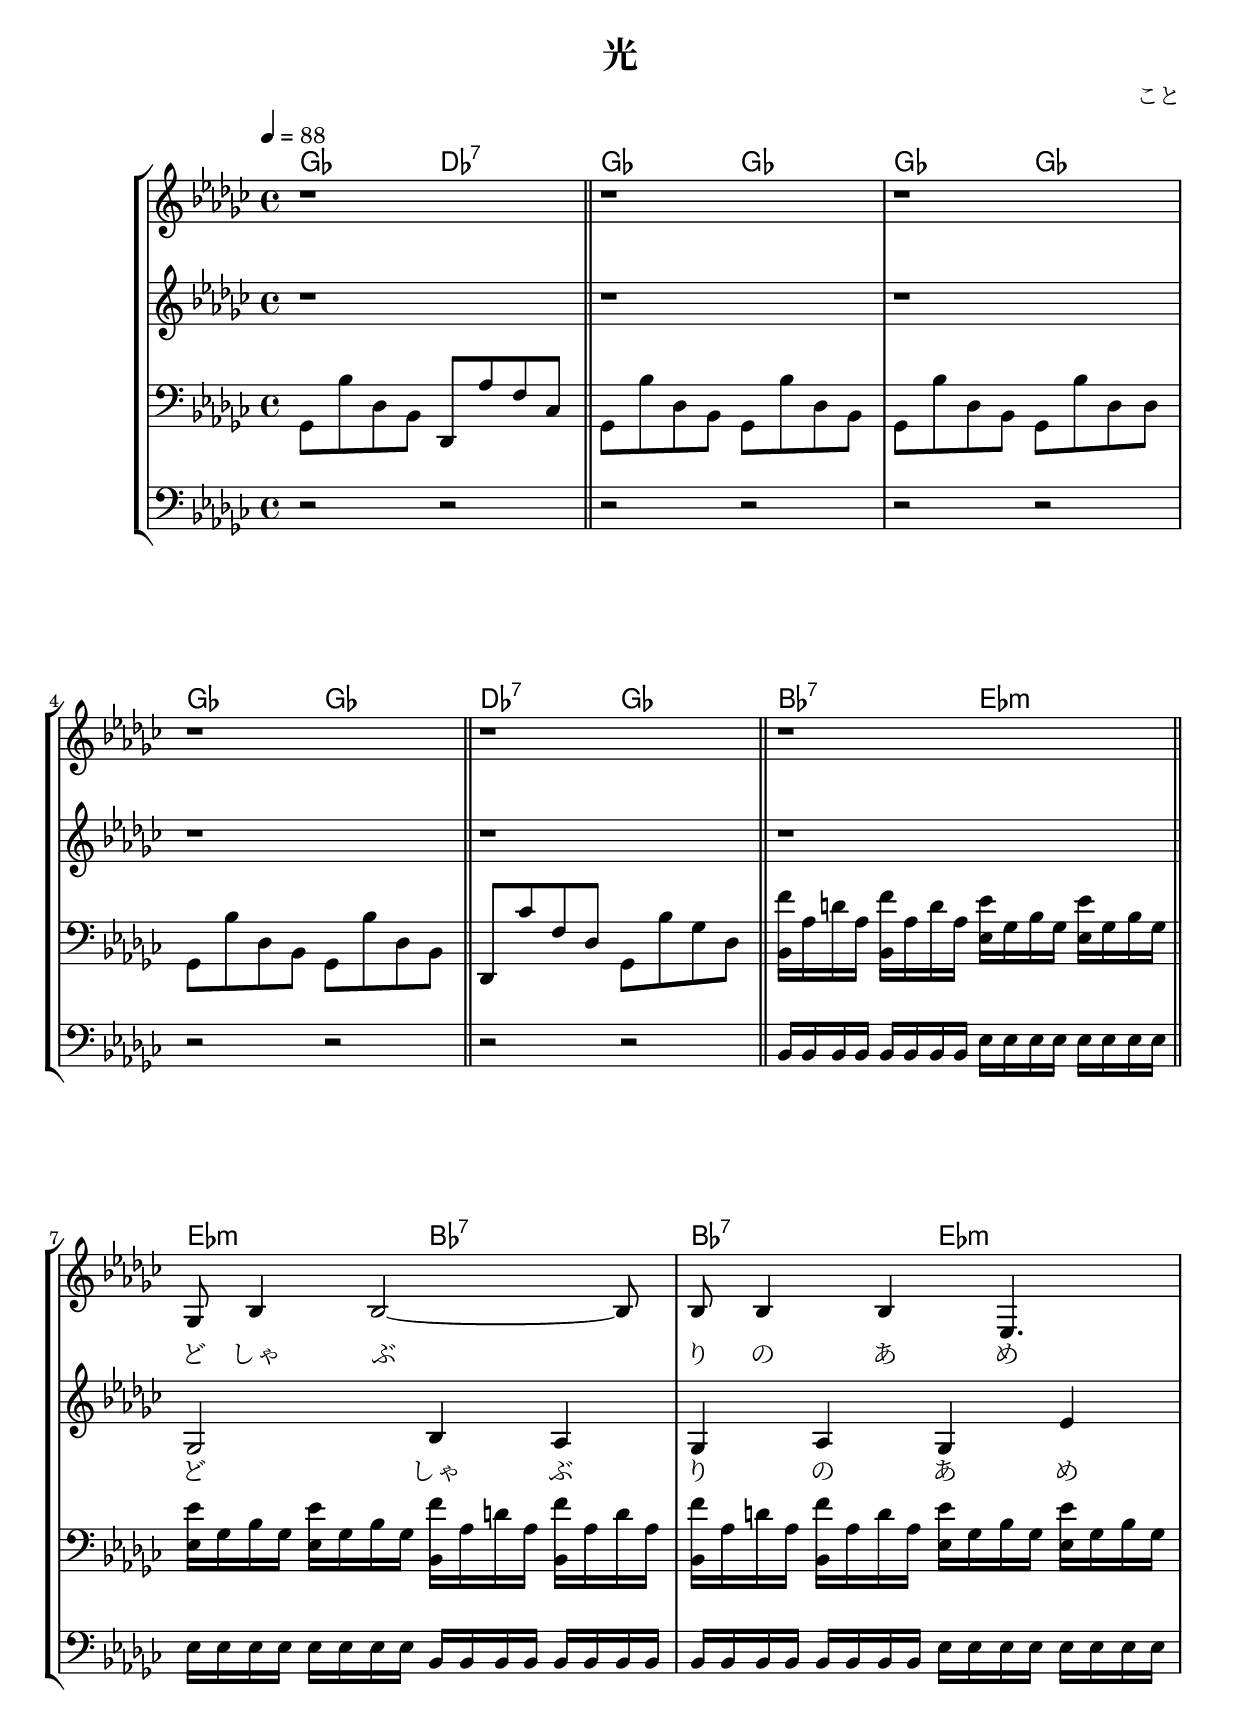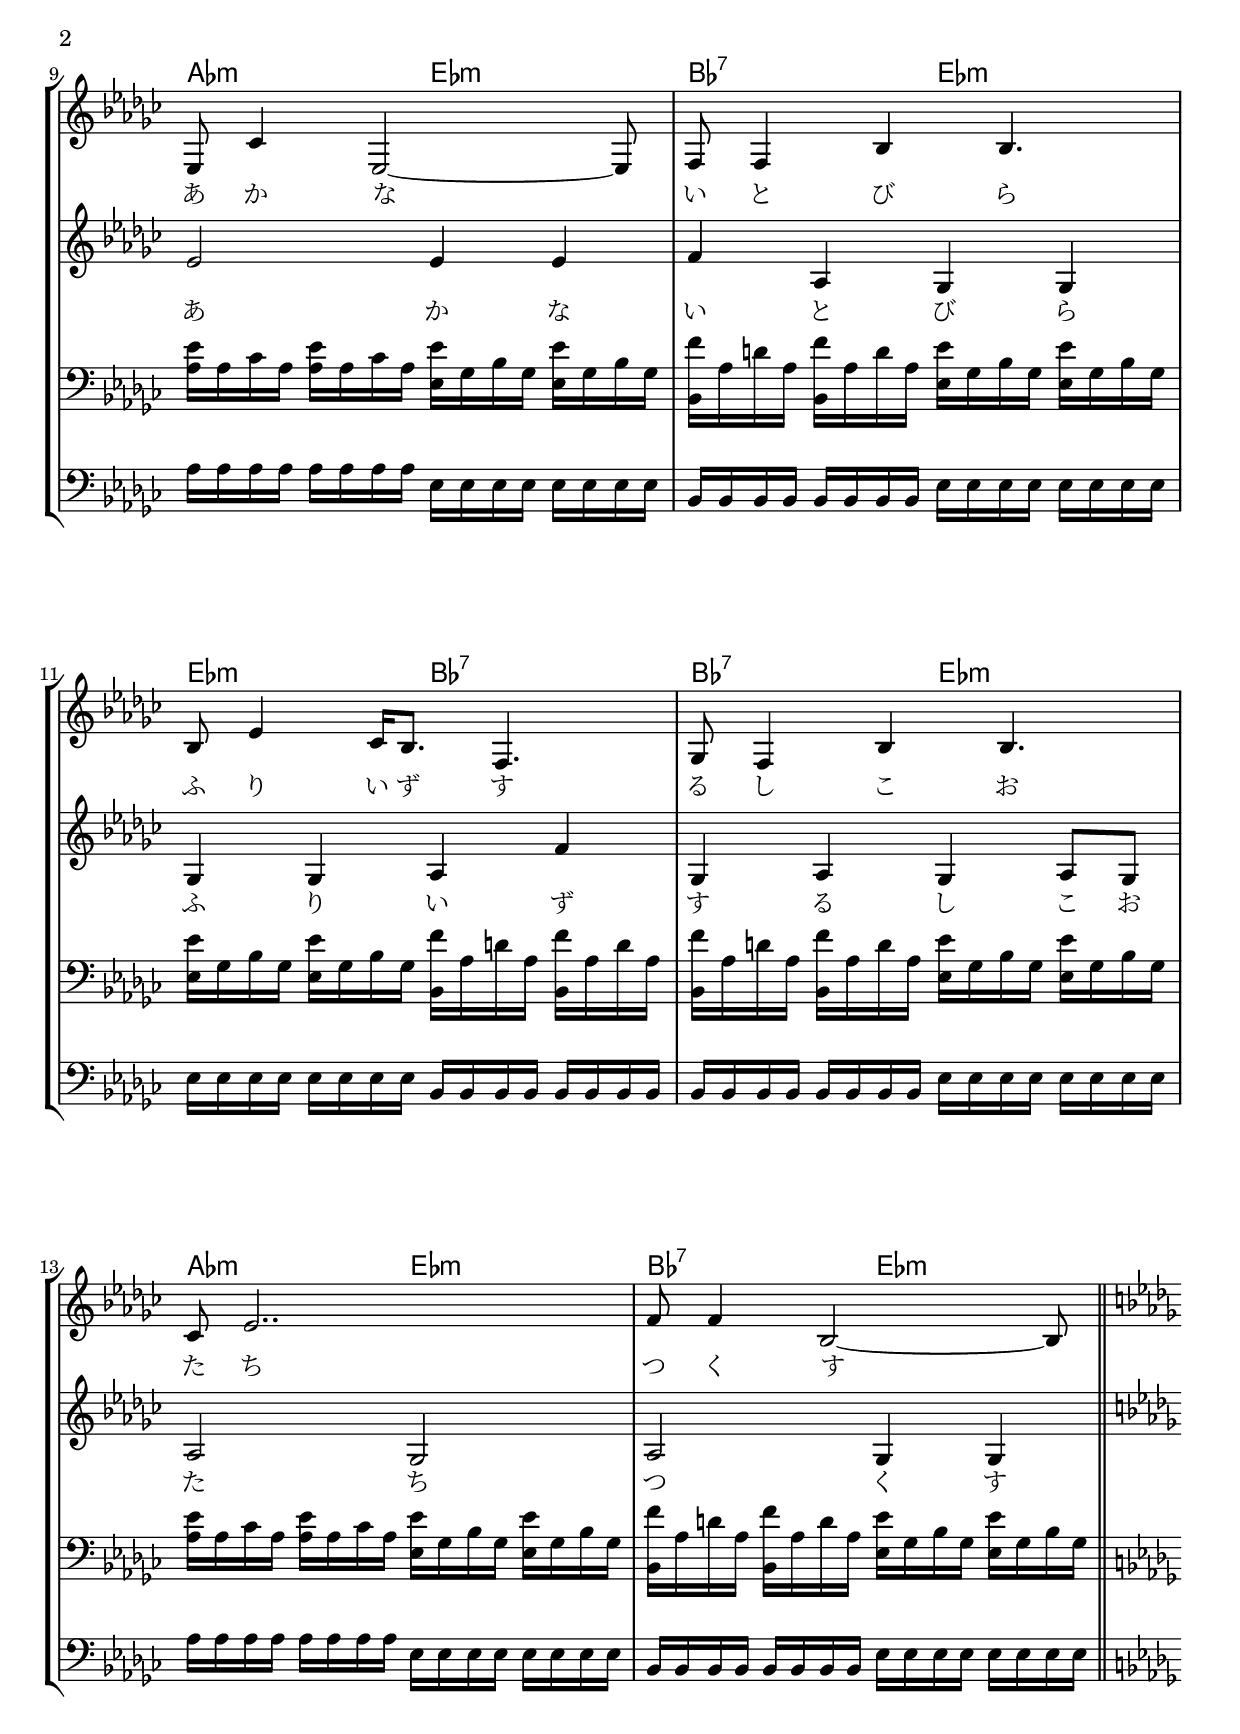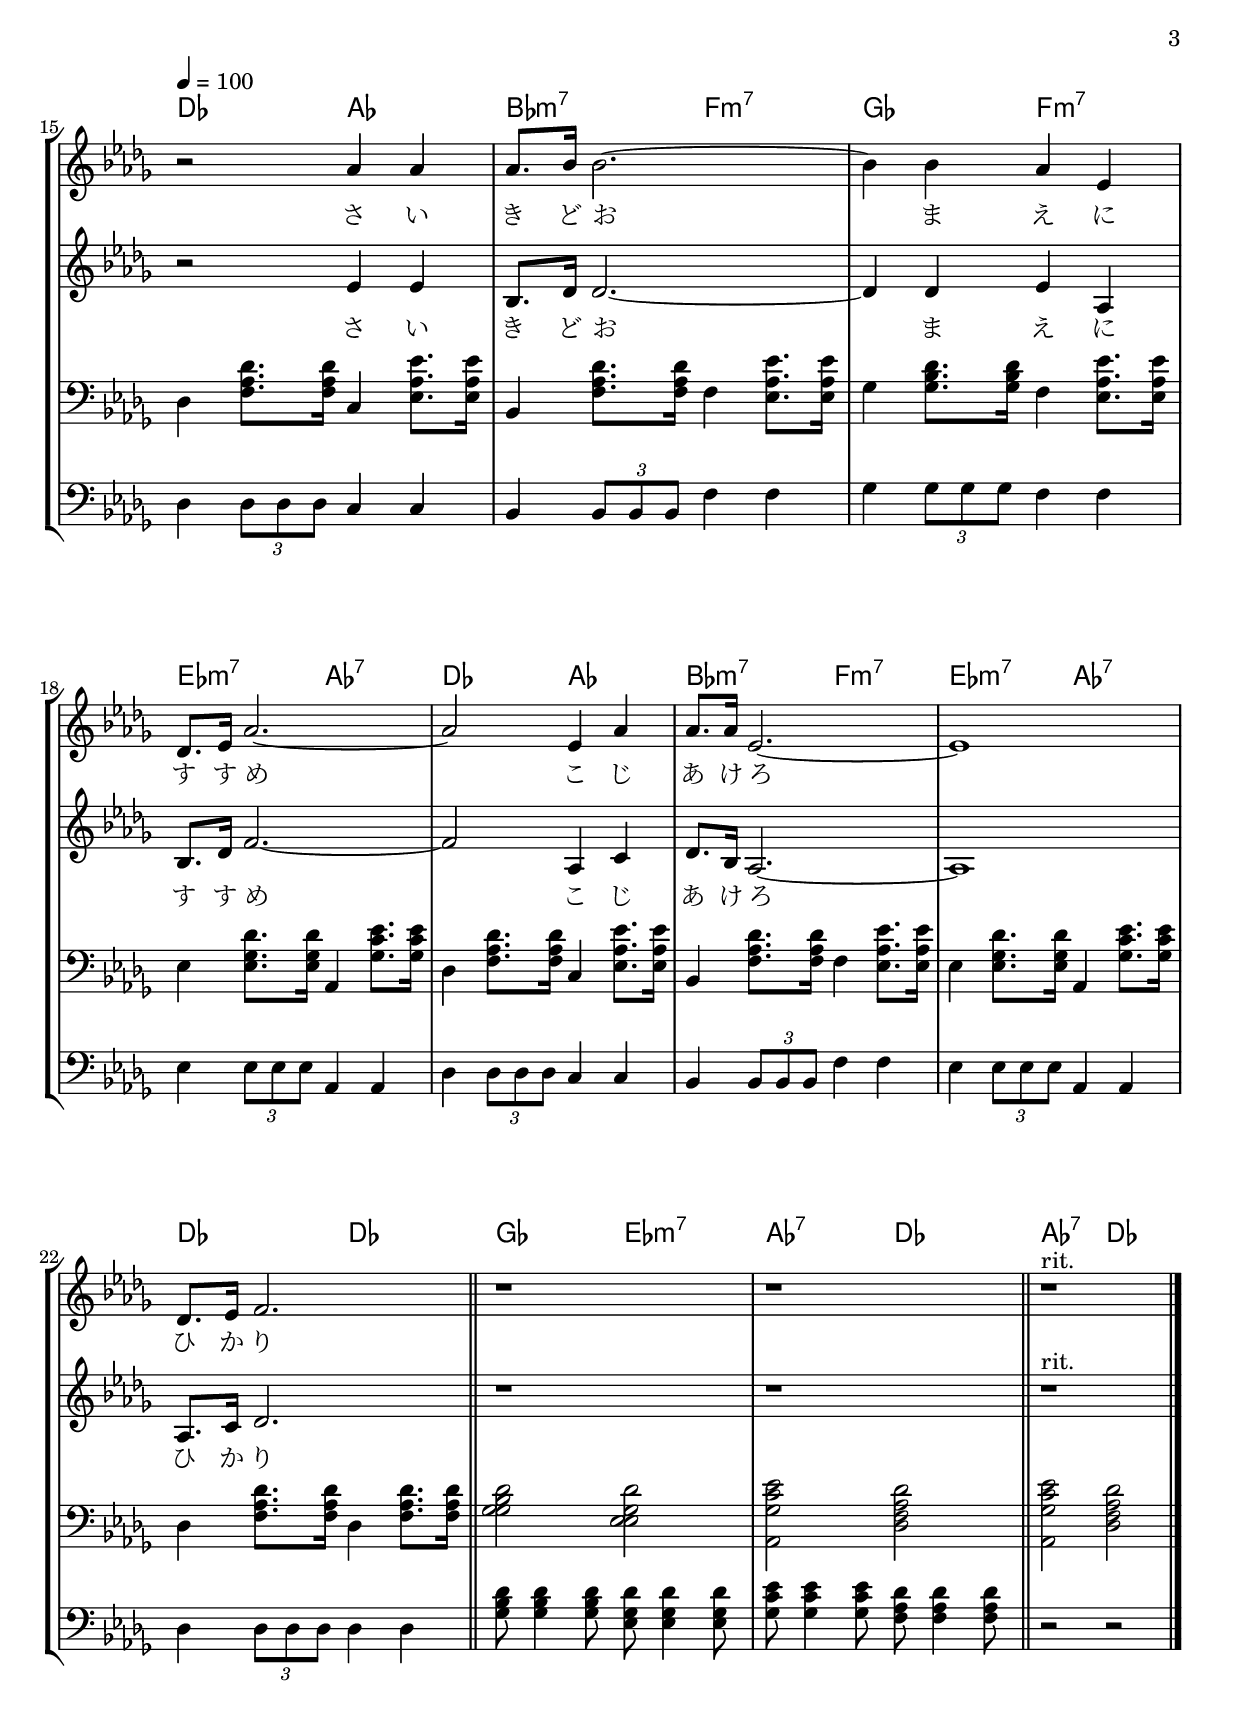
\version "2.12.1"

\header {
	title = \markup {光}
	composer = \markup \center-column {こと}
}

harmony = \chordmode {
	ges2 des:7 

	ges ges ges ges ges ges 

	des:7 ges 

	bes:7 es:m 

	es:m bes:7 bes:7 es:m as:m es:m bes:7 es:m es:m bes:7 bes:7 es:m as:m es:m bes:7 es:m 

	des as bes:min7 f:min7 ges f:min7 es:min7 as:7 des as bes:min7 f:min7 es:min7 as:7 des des 

	ges es:min7 as:7 des 

	as:7 des 
}

melody = {
	\key ges \major
	\tempo 4 = 88
	r1   
	r1 | r1 | r1   
	r1   
	r1   
	\set Staff.midiInstrument = #"mmi0.36"
	\set Staff.midiMinimumVolume = #0.7
	\set Staff.midiMaximumVolume = #0.9
	ges8  bes4  bes2~bes8 
	bes8  bes4  bes4  es4. 
	es8  ces'4  es2~es8 
	f8  f4  bes4  bes4. 
	bes8  es'4  ces'16  bes8.  f4. 
	ges8  f4  bes4  bes4. 
	ces'8  es'2.. 
	f'8  f'4  bes2~bes8
	\set Staff.midiInstrument = #"mmi0.36"
	\set Staff.midiMinimumVolume = #0.7
	\set Staff.midiMaximumVolume = #0.9
		\key des \major
	\tempo 4 = 100
r2 as'4  as'4 
	as'8.  bes'16  bes'2.~ 
	bes'4  bes'4  as'4  es'4 
	des'8.  es'16  as'2.~ 
	as'2  es'4  as'4 
	as'8.  as'16  es'2.~ 
	es'1 
	 des'8.  es'16  f'2.
	r1 | r1   
	r1^"rit." \bar "|."
}

words = \lyricmode {
	
	
	
	
	ど  しゃ  ぶ  り  の  あ  め  あ  か  な  い  と  び  ら  ふ  り  い  ず  す  る  し  こ  お  た  ち  つ  く  す  
	さ  い  き  ど  お  ま  え  に  す  す  め  こ  じ  あ  け  ろ  ひ  か  り  
	
	
}

secondmelody = {
	\key ges \major
	\tempo 4 = 88
	r1   
	r1 | r1 | r1   
	r1   
	r1   
	\set Staff.midiInstrument = #"mmi0.34"
	\set Staff.midiMinimumVolume = #0.7
	\set Staff.midiMaximumVolume = #0.9
	ges2  bes4  as4 
	ges4  as4  ges4  es'4 
	es'2  es'4  es'4 
	f'4  as4  ges4  ges4 
	ges4  ges4  as4  f'4 
	ges4  as4  ges4  as8  ges8 
	as2  ges2 
	as2  ges4  ges4
	\set Staff.midiInstrument = #"mmi0.34"
	\set Staff.midiMinimumVolume = #0.7
	\set Staff.midiMaximumVolume = #0.9
		\key des \major
	\tempo 4 = 100
r2 es'4  es'4 
	bes8.  des'16  des'2.~ 
	des'4  des'4  es'4  as4 
	bes8.  des'16  f'2.~ 
	f'2  as4  c'4 
	des'8.  bes16  as2.~ 
	as1 
	 as8.  c'16  des'2.
	r1 | r1   
	r1^"rit." \bar "|."
}

secondwords = \lyricmode {
	
	
	
	
	ど  しゃ  ぶ  り  の  あ  め  あ  か  な  い  と  び  ら  ふ  り  い  ず  す  る  し  こ  お  た  ち  つ  く  す  
	さ  い  き  ど  お  ま  え  に  す  す  め  こ  じ  あ  け  ろ  ひ  か  り  
	
	
}

tempochange = {
	\tempo 4 = 88
	r1 \bar "||"
	\tempo 4 = 88
	r1 | r1 | r1 \bar "||"
	\tempo 4 = 88
	r1 \bar "||"
	\tempo 4 = 88
	r1 \bar "||"
	\tempo 4 = 88
	r1 | r1 | r1 | r1 | r1 | r1 | r1 | r1 \bar "||"
	\tempo 4 = 100
	r1 | r1 | r1 | r1 | r1 | r1 | r1 | r1 \bar "||"
	\tempo 4 = 100
	r1 | r1 \bar "||"
	\tempo 4 = 100
	\tempo 4 = 75 r2 \tempo 4 = 66 r2 \bar "|."
}

mainacc = {
	\clef bass
	\set Staff.midiInstrument = #"Accordion"
	\set Staff.midiMinimumVolume = #0.3
	\set Staff.midiMaximumVolume = #0.6
	\key ges \major
	\tempo 4 = 88
	ges,8 bes des bes,
	des,8 as f ces
	\bar "||"

	\set Staff.midiInstrument = #"Accordion"
	\set Staff.midiMinimumVolume = #0.3
	\set Staff.midiMaximumVolume = #0.6
	ges,8 bes des bes,
	ges,8 bes des bes,
	ges,8 bes des bes,
	ges,8 bes des des
	ges,8 bes des bes,
	ges,8 bes des bes,
	\bar "||"

	\set Staff.midiInstrument = #"Accordion"
	\set Staff.midiMinimumVolume = #0.3
	\set Staff.midiMaximumVolume = #0.6
	des,8 ces' f des
	ges,8 bes ges des
	\bar "||"

	\set Staff.midiInstrument = #"Guitar harmonics"
	\set Staff.midiMinimumVolume = #0.3
	\set Staff.midiMaximumVolume = #0.6
	<bes, f'>16 as d' as <bes, f'> as d' as
	<es es'>16 ges bes ges <es es'> ges bes ges
	\bar "||"

	\set Staff.midiInstrument = #"Guitar harmonics"
	\set Staff.midiMinimumVolume = #0.3
	\set Staff.midiMaximumVolume = #0.6
	<es es'>16 ges bes ges <es es'> ges bes ges
	<bes, f'>16 as d' as <bes, f'> as d' as
	<bes, f'>16 as d' as <bes, f'> as d' as
	<es es'>16 ges bes ges <es es'> ges bes ges
	<as es'>16 as ces' as <as es'> as ces' as
	<es es'>16 ges bes ges <es es'> ges bes ges
	<bes, f'>16 as d' as <bes, f'> as d' as
	<es es'>16 ges bes ges <es es'> ges bes ges
	<es es'>16 ges bes ges <es es'> ges bes ges
	<bes, f'>16 as d' as <bes, f'> as d' as
	<bes, f'>16 as d' as <bes, f'> as d' as
	<es es'>16 ges bes ges <es es'> ges bes ges
	<as es'>16 as ces' as <as es'> as ces' as
	<es es'>16 ges bes ges <es es'> ges bes ges
	<bes, f'>16 as d' as <bes, f'> as d' as
	<es es'>16 ges bes ges <es es'> ges bes ges
	\bar "||"

	\set Staff.midiInstrument = #"Orchestra Hit"
	\set Staff.midiMinimumVolume = #0.3
	\set Staff.midiMaximumVolume = #0.6
	\key des \major
	\tempo 4 = 100
	des4 <f as des'>8. <f as des'>16
	c4 <es as es'>8. <es as es'>16
	bes,4 <f as des'>8. <f as des'>16
	f4 <es as es'>8. <es as es'>16
	ges4 <ges bes des'>8. <ges bes des'>16
	f4 <es as es'>8. <es as es'>16
	es4 <es ges des'>8. <es ges des'>16
	as,4 <ges c' es'>8. <ges c' es'>16
	des4 <f as des'>8. <f as des'>16
	c4 <es as es'>8. <es as es'>16
	bes,4 <f as des'>8. <f as des'>16
	f4 <es as es'>8. <es as es'>16
	es4 <es ges des'>8. <es ges des'>16
	as,4 <ges c' es'>8. <ges c' es'>16
	des4 <f as des'>8. <f as des'>16
	des4 <f as des'>8. <f as des'>16
	\bar "||"

	\set Staff.midiInstrument = #"Whistle"
	\set Staff.midiMinimumVolume = #0.3
	\set Staff.midiMaximumVolume = #0.6
	<ges ges bes des'>2
	<es es ges des'>2
	<as, ges c' es'>2
	<des f as des'>2
	\bar "||"

	\set Staff.midiInstrument = #"Whistle"
	\set Staff.midiMinimumVolume = #0.3
	\set Staff.midiMaximumVolume = #0.6
	<as, ges c' es'>2
	<des f as des'>2
	\bar "|."
}

subacc = {
	\clef bass
	\set Staff.midiInstrument = #"Acoustic grand"
	\set Staff.midiMinimumVolume = #0.3
	\set Staff.midiMaximumVolume = #0.6
	\key ges \major
	\tempo 4 = 88
	r2
	r2
	\bar "||"

	\set Staff.midiInstrument = #"Acoustic grand"
	\set Staff.midiMinimumVolume = #0.3
	\set Staff.midiMaximumVolume = #0.6
	r2
	r2
	r2
	r2
	r2
	r2
	\bar "||"

	\set Staff.midiInstrument = #"Acoustic grand"
	\set Staff.midiMinimumVolume = #0.3
	\set Staff.midiMaximumVolume = #0.6
	r2
	r2
	\bar "||"

	\set Staff.midiInstrument = #"Agogo"
	\set Staff.midiMinimumVolume = #0.3
	\set Staff.midiMaximumVolume = #0.6
	bes,16 bes,16 bes,16 bes,16 bes,16 bes,16 bes,16 bes,16
	es16 es16 es16 es16 es16 es16 es16 es16
	\bar "||"

	\set Staff.midiInstrument = #"Agogo"
	\set Staff.midiMinimumVolume = #0.3
	\set Staff.midiMaximumVolume = #0.6
	es16 es16 es16 es16 es16 es16 es16 es16
	bes,16 bes,16 bes,16 bes,16 bes,16 bes,16 bes,16 bes,16
	bes,16 bes,16 bes,16 bes,16 bes,16 bes,16 bes,16 bes,16
	es16 es16 es16 es16 es16 es16 es16 es16
	as16 as16 as16 as16 as16 as16 as16 as16
	es16 es16 es16 es16 es16 es16 es16 es16
	bes,16 bes,16 bes,16 bes,16 bes,16 bes,16 bes,16 bes,16
	es16 es16 es16 es16 es16 es16 es16 es16
	es16 es16 es16 es16 es16 es16 es16 es16
	bes,16 bes,16 bes,16 bes,16 bes,16 bes,16 bes,16 bes,16
	bes,16 bes,16 bes,16 bes,16 bes,16 bes,16 bes,16 bes,16
	es16 es16 es16 es16 es16 es16 es16 es16
	as16 as16 as16 as16 as16 as16 as16 as16
	es16 es16 es16 es16 es16 es16 es16 es16
	bes,16 bes,16 bes,16 bes,16 bes,16 bes,16 bes,16 bes,16
	es16 es16 es16 es16 es16 es16 es16 es16
	\bar "||"

	\set Staff.midiInstrument = #"English Horn"
	\set Staff.midiMinimumVolume = #0.3
	\set Staff.midiMaximumVolume = #0.6
	\key des \major
	\tempo 4 = 100
	des4 \tuplet 3/2 { des8 des8 des8 }
	c4 c4
	bes,4 \tuplet 3/2 { bes,8 bes,8 bes,8 }
	f4 f4
	ges4 \tuplet 3/2 { ges8 ges8 ges8 }
	f4 f4
	es4 \tuplet 3/2 { es8 es8 es8 }
	as,4 as,4
	des4 \tuplet 3/2 { des8 des8 des8 }
	c4 c4
	bes,4 \tuplet 3/2 { bes,8 bes,8 bes,8 }
	f4 f4
	es4 \tuplet 3/2 { es8 es8 es8 }
	as,4 as,4
	des4 \tuplet 3/2 { des8 des8 des8 }
	des4 des4
	\bar "||"

	\set Staff.midiInstrument = #"FX 2 (soundtrack)"
	\set Staff.midiMinimumVolume = #0.3
	\set Staff.midiMaximumVolume = #0.6
	<ges bes des'>8 <ges bes des'>4 <ges bes des'>8
	<es ges des'>8 <es ges des'>4 <es ges des'>8
	<ges c' es'>8 <ges c' es'>4 <ges c' es'>8
	<f as des'>8 <f as des'>4 <f as des'>8
	\bar "||"

	\set Staff.midiInstrument = #"Acoustic grand"
	\set Staff.midiMinimumVolume = #0.3
	\set Staff.midiMaximumVolume = #0.6
	r2
	r2
	\bar "|."
}

percA = {
	\drummode {
	r1 \bar "||"
	r1 |r1 |r1 \bar "||"
	hh4 hh4 hh2  \bar "||"
	hh4 hh4 hh2  \bar "||"
	r1  |hh4 hh4 hh4 hh4  |r1  |hh4 hh4 hh4 hh4  |r1  |hh4 hh4 hh4 hh4  |r1  |hh4 hh4 hh2  \bar "||"
	r4 sn2 sn8. sn16  |r4 sn2 sn8. sn16  |r4 sn2 sn8. sn16  |r4 sn2 sn8. sn16  |r4 sn2 sn8. sn16  |r4 sn2 sn8. sn16  |r4 sn2 sn8. sn16  |r8 sn8 sn4 sn8 sn8 sn16 sn8 sn16  \bar "||"
	r1  |r2 r8 hho4 hho8  \bar "||"
	r1 \bar "|."
	}
}

percB = {
	\drummode {
	r1 \bar "||"
	r1 |r1 |r1 \bar "||"
	r4 sn4 r16 sn16 sn16 sn16 sn16 sn16 sn16 sn16  \bar "||"
	r4 sn4 r16 sn16 sn16 sn16 sn16 sn16 sn16 sn16  \bar "||"
	sn4 sn4 sn4 sn4  |r4 sn2 sn8. sn16  |sn4 sn4 sn4 sn4  |r4 sn2 sn8. sn16  |sn4 sn4 sn4 sn4  |r4 sn2 sn8. sn16  |sn4 sn4 sn4 sn4  |r4 sn4 r16 sn16 sn16 sn16 sn16 sn16 sn16 sn16  \bar "||"
	r4. r16 tommh8 tommh4. r16  |r1  |r4. r16 tommh8 tommh4. r16  |r1  |r4. r16 tommh8 tommh4. r16  |r1  |r4. r16 tommh8 tommh4. r16  |r1  \bar "||"
	r4. hhp2 hhp8  |hhp4 hhp4 hhp4 hhp4  \bar "||"
	r1 \bar "|."
	}
}

percC = {
	\drummode {
	r1 \bar "||"
	r1 |r1 |r1 \bar "||"
	bd8 bd8 bd8 bd8 bd8 bd8 bd8 bd8  \bar "||"
	bd8 bd8 bd8 bd8 bd8 bd8 bd8 bd8  \bar "||"
	bd16 bd16 bd16 bd16 bd16 bd16 bd16 bd16 bd16 bd16 bd16 bd16 bd16 bd16 bd16 bd16  |bd8 bd8 bd8 bd8 bd8 bd8 bd8 bd8  |bd16 bd16 bd16 bd16 bd16 bd16 bd16 bd16 bd16 bd16 bd16 bd16 bd16 bd16 bd16 bd16  |bd8 bd8 bd8 bd8 bd8 bd8 bd8 bd8  |bd16 bd16 bd16 bd16 bd16 bd16 bd16 bd16 bd16 bd16 bd16 bd16 bd16 bd16 bd16 bd16  |bd8 bd8 bd8 bd8 bd8 bd8 bd8 bd8  |bd16 bd16 bd16 bd16 bd16 bd16 bd16 bd16 bd16 bd16 bd16 bd16 bd16 bd16 bd16 bd16  |bd8 bd8 bd8 bd8 bd8 bd8 bd8 bd8  \bar "||"
	r8 toml8 toml8 toml8 toml8 toml8 toml8 toml8  |toml8 toml8 toml8 toml8 toml8 toml8 toml8 toml8  |toml8 toml8 toml8 toml8 toml8 toml8 toml8 toml8  |toml8 toml8 toml8 toml8 toml8 toml8 toml8 toml8  |r8 toml8 toml8 toml8 toml8 toml8 toml8 toml8  |toml8 toml8 toml8 toml8 toml8 toml8 toml8 toml8  |toml8 toml8 toml8 toml8 toml8 toml8 toml8 toml8  |toml8 toml8 toml8 toml8 toml8 toml8 toml8 toml8  \bar "||"
	hh4 hh4 hh4 hh4  |r4. hh2 r8  \bar "||"
	r1 \bar "|."
	}
}

percD = {
	\drummode {
	r1 \bar "||"
	r1 |r1 |r1 \bar "||"
	r8 hho4 hho2 r8  \bar "||"
	r8 hho4 hho2 r8  \bar "||"
	r1  |r8 hho4 hho4 hho4 hho8  |r1  |r8 hho4 hho4 hho4 hho8  |r1  |r8 hho4 hho4 hho4 hho8  |r1  |r8 hho4 hho2 r8  \bar "||"
	r1  |r4. r16 tomfh8 tomfh4. r16  |r1  |r4. r16 tomfh8 tomfh4. r16  |r1  |r4. r16 tomfh8 tomfh4. r16  |r1  |r4. r16 tomfh2 r16  \bar "||"
	bd2. r8 bd8  |bd8. bd4. r16 bd4 bd8  \bar "||"
	r1 \bar "|."
	}
}

percE = {
	\drummode {
	r1 \bar "||"
	r1 |r1 |r1 \bar "||"
	cymc4 cymc4 cymc4 cymc4  \bar "||"
	cymc4 cymc4 cymc4 cymc4  \bar "||"
	cymc4 cymc4 cymc4 cymc4  |r1 |cymc4 cymc4 cymc4 cymc4  |r1 |cymc4 cymc4 cymc4 cymc4  |r1 |cymc4 cymc4 cymc4 cymc4  |r1 \bar "||"
	bd4. r16 bd8. bd4.  |bd8. bd4. r16 bd4 bd8  |bd8. bd4 bd8. bd4.  |bd8. bd4. r16 bd4 bd8  |bd4. r16 bd8. bd4.  |bd8. bd4. r16 bd4 bd8  |bd8. bd4 bd8. bd4.  |bd4. bd8 bd4 r16 bd8.  \bar "||"
	r1 | r1 \bar "||"
	r1 \bar "|."
	}
}

percF = {
	\drummode {
	r1 \bar "||"
	r1 | r1 | r1 \bar "||"
	r8 tommh2 tommh8. tommh16 tommh8  \bar "||"
	r8 tommh2 tommh8. tommh16 tommh8  \bar "||"
	r8 tommh2 tommh8. tommh16 tommh8  |r1 |r8 tommh2 tommh8. tommh16 tommh8  |r1 |r8 tommh2 tommh8. tommh16 tommh8  |r1 |r8 tommh2 tommh8. tommh16 tommh8  |r1 \bar "||"
	cymc1  |r1 |r1 |r1 |cymc1  |r1 |r1 |r1 \bar "||"
	r1 | r1 \bar "||"
	r1 \bar "|."
	}
}

percG = {
	\drummode {
	r1 \bar "||"
	r1 | r1 | r1 \bar "||"
	r4. toml16 toml2 toml16  \bar "||"
	r4. toml16 toml2 toml16  \bar "||"
	r4. toml16 toml2 toml16  |r1 |r4. toml16 toml2 toml16  |r1 |r4. toml16 toml2 toml16  |r1 |r4. toml16 toml2 toml16  |r1 \bar "||"
	r1 | r1 | r1 | r1 | r1 | r1 | r1 | r1 \bar "||"
	r1 | r1 \bar "||"
	r1 \bar "|."
	}
}

\score {
	<<
		\new StaffGroup <<
			\new ChordNames {\harmony}
			\new Voice = "melody" {\melody}
			\new Lyrics \lyricsto "melody" \words
			\new Voice = "secondmelody" {\secondmelody}
			\new Lyrics \lyricsto "secondmelody" \secondwords
			\new Staff = "mainacc" {\mainacc}
			\new Staff = "subacc" {\subacc}
		>>
	>>
	\layout { }
}
